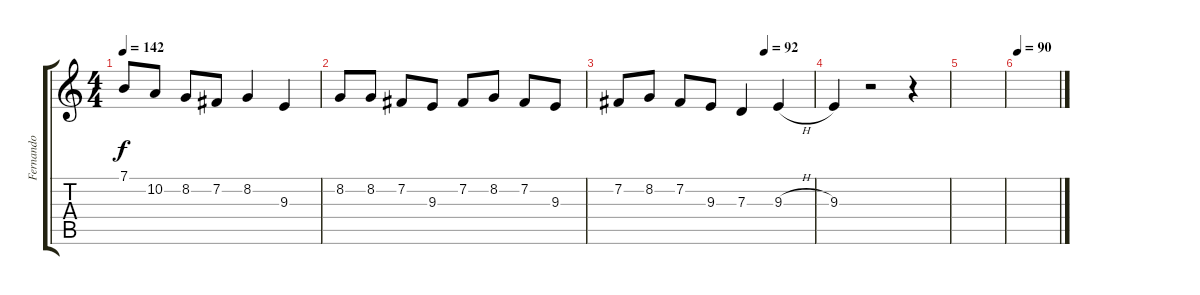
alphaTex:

\track ("Fernando" "Fernando") {instrument flute}
\staff {score tabs}
\tuning (E4 B3 G3 D3 A2 E2) {hide}
\ts (4 4)
\tempo 142
\clef g2
\ks c
7.1.8{dy f} 10.2.8 8.2.8 7.2.8 8.2.4 9.3.4 |
8.2.8 8.2.8 7.2.8 9.3.8 7.2.8 8.2.8 7.2.8 9.3.8 |
\tempo (92 0.75)
7.2.8 8.2.8 7.2.8 9.3.8 7.3.4 9.3{h}.4 |
9.3.4 r.2 r.4 |
|
\tempo 90
